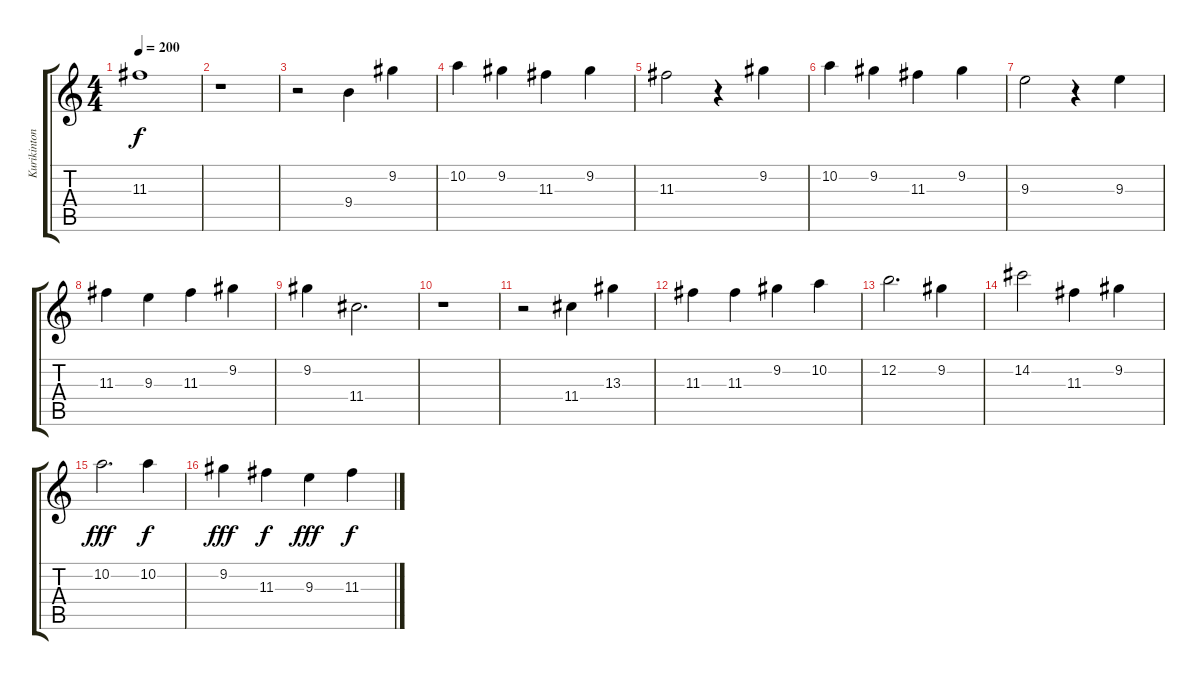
\track ("Kurikinton Fox" "Kurikinton") {instrument distortionguitar}
\staff {score tabs}
\tuning (E4 B3 G3 D3 A2 E2) {hide}
\ts (4 4)
\tempo 200
\clef g2
\ks c
11.3.1{dy f} |
r.1 |
r.2 9.4.4 9.2.4 |
10.2.4 9.2.4 11.3.4 9.2.4 |
11.3.2 r.4 9.2.4 |
10.2.4 9.2.4 11.3.4 9.2.4 |
9.3.2 r.4 9.3.4 |
11.3.4 9.3.4 11.3.4 9.2.4 |
9.2.4 11.4.2{d} |
r.1 |
r.2 11.4.4 13.3.4 |
11.3.4 11.3.4 9.2.4 10.2.4 |
12.2.2{d} 9.2.4 |
14.2.2 11.3.4 9.2.4 |
10.2.2{d dy fff} 10.2.4{dy f} |
9.2.4{dy fff} 11.3.4{dy f} 9.3.4{dy fff} 11.3.4{dy f}
